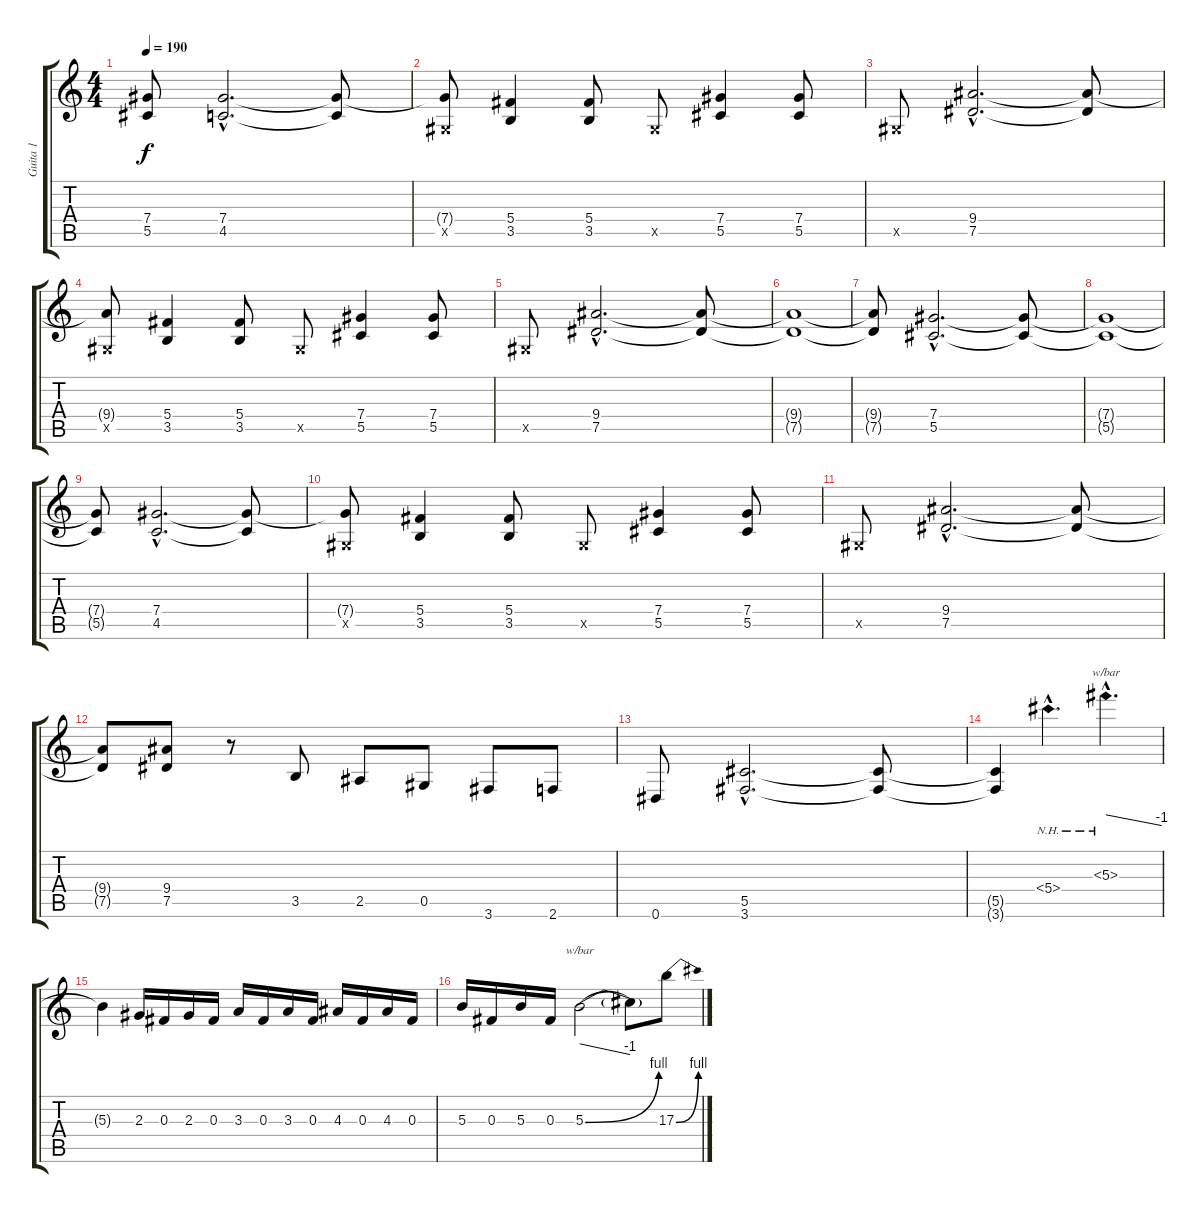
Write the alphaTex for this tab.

\track ("Guita 1" "Guita 1") {instrument distortionguitar}
\staff {score tabs}
\tuning (Eb4 Bb3 Gb3 Db3 Ab2 Eb2) {hide}
\ts (4 4)
\tempo 190
\clef g2
\ks c
(7.4{t} 5.5{t}).8{dy f} (7.4{hac} 4.5{hac}).2{d} (7.4{t} 4.5{t}).8 |
(7.4{t} 0.5{x}).8 (5.4 3.5).4 (5.4 3.5).8 0.5{x}.8 (7.4 5.5).4 (7.4 5.5).8 |
0.5{x}.8 (9.4{hac} 7.5{hac}).2{d} (9.4{t} 7.5{t}).8 |
(9.4{t} 0.5{x}).8 (5.4 3.5).4 (5.4 3.5).8 0.5{x}.8 (7.4 5.5).4 (7.4 5.5).8 |
0.5{x}.8 (9.4{hac} 7.5{hac}).2{d} (9.4{t} 7.5{t}).8 |
(9.4{t} 7.5{t}).1 |
(9.4{t} 7.5{t}).8 (7.4{hac} 5.5{hac}).2{d} (7.4{t} 5.5{t}).8 |
(7.4{t} 5.5{t}).1 |
(7.4{t} 5.5{t}).8 (7.4{hac} 4.5{hac}).2{d} (7.4{t} 4.5{t}).8 |
(7.4{t} 0.5{x}).8 (5.4 3.5).4 (5.4 3.5).8 0.5{x}.8 (7.4 5.5).4 (7.4 5.5).8 |
0.5{x}.8 (9.4{hac} 7.5{hac}).2{d} (9.4{t} 7.5{t}).8 |
(9.4{t} 7.5{t}).8 (9.4 7.5).8 r.8 3.5.8 2.5.8 0.5.8 3.6.8 2.6.8 |
0.6.8 (5.5{hac} 3.6{hac}).2{d} (5.5{t} 3.6{t}).8 |
(5.5{t} 3.6{t}).4 5.4{nh hac}.4{d} 5.3{nh hac}.4{d tbe (dive default 0 0 60 -4)} |
5.3{t}.4 2.3.16 0.3.16 2.3.16 0.3.16 3.3.16 0.3.16 3.3.16 0.3.16 4.3.16 0.3.16 4.3.16 0.3.16 |
5.3.16 0.3.16 5.3.16 0.3.16 5.3{be (bend 0 0 60 4)}.2{tbe (dive default 0 0 60 -4)} 5.3{t}.8 17.3{be (bend 0 0 60 4)}.8
